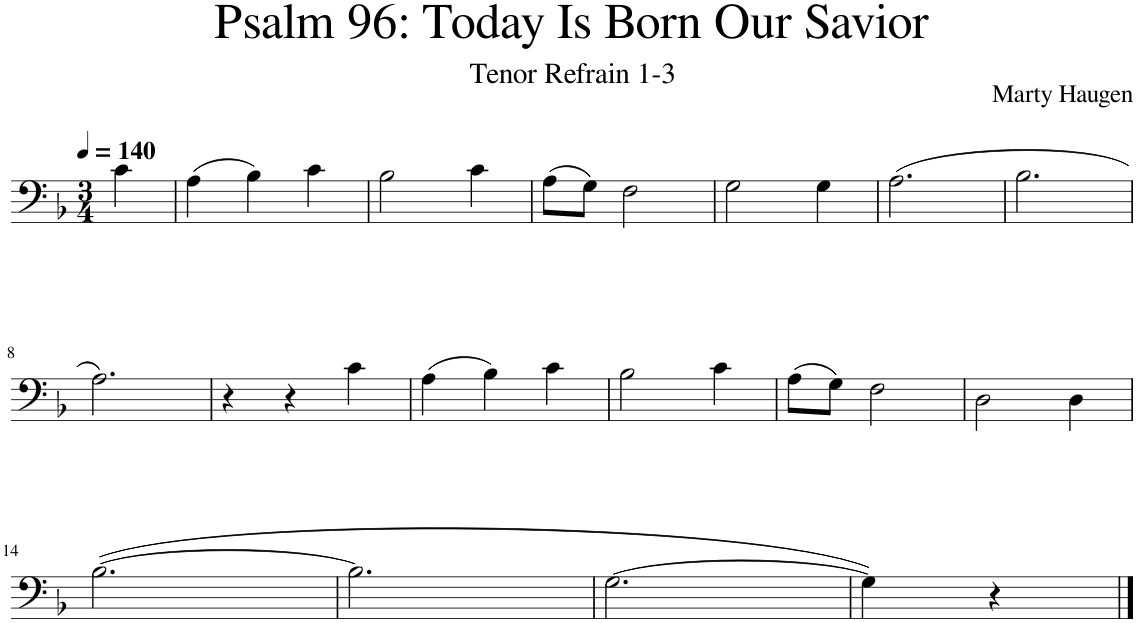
**kern
*part1
*staff1
*I"Piano
*I'Pno.
*clefF4
*k[b-]
*M3/4
*MM140
=1
4c\
=2
(4A\
4B-\)
4c\
=3
2B-\
4c\
=4
(8A\L
8G\J)
2F\
=5
2G\
4G\
=6
(2.A\
=7
2.B-\
!!LO:LB:g=z
=8
2.A\)
=9
4r
4r
4c\
=10
(4A\
4B-\)
4c\
=11
2B-\
4c\
=12
(8A\L
8G\J)
2F\
=13
2D\
4D\
!!LO:LB:g=z
=14
([2.B-\
=15
2.B-\]
=16
[2.G\
=17
4G\])
4r
==
*-
